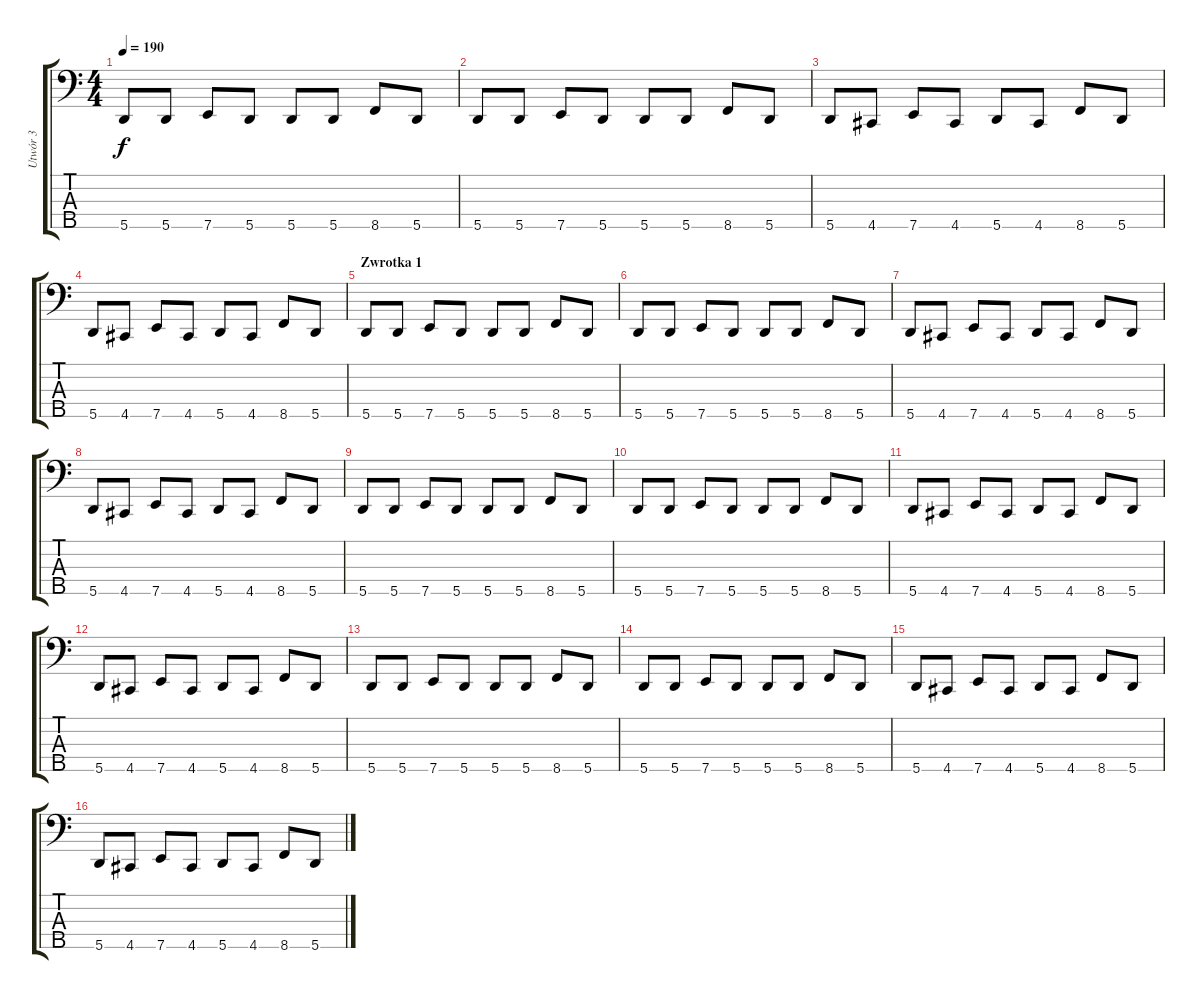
\track ("Utwór 3" "Utwór 3") {instrument electricbasspick}
\staff {score tabs}
\tuning (F2 C2 G1 D1 A0) {hide}
\ts (4 4)
\tempo 190
\clef f4
\ks c
5.5.8{dy f} 5.5.8 7.5.8 5.5.8 5.5.8 5.5.8 8.5.8 5.5.8 |
5.5.8 5.5.8 7.5.8 5.5.8 5.5.8 5.5.8 8.5.8 5.5.8 |
5.5.8 4.5.8 7.5.8 4.5.8 5.5.8 4.5.8 8.5.8 5.5.8 |
5.5.8 4.5.8 7.5.8 4.5.8 5.5.8 4.5.8 8.5.8 5.5.8 |
\section ("" "Zwrotka 1")
5.5.8 5.5.8 7.5.8 5.5.8 5.5.8 5.5.8 8.5.8 5.5.8 |
5.5.8 5.5.8 7.5.8 5.5.8 5.5.8 5.5.8 8.5.8 5.5.8 |
5.5.8 4.5.8 7.5.8 4.5.8 5.5.8 4.5.8 8.5.8 5.5.8 |
5.5.8 4.5.8 7.5.8 4.5.8 5.5.8 4.5.8 8.5.8 5.5.8 |
5.5.8 5.5.8 7.5.8 5.5.8 5.5.8 5.5.8 8.5.8 5.5.8 |
5.5.8 5.5.8 7.5.8 5.5.8 5.5.8 5.5.8 8.5.8 5.5.8 |
5.5.8 4.5.8 7.5.8 4.5.8 5.5.8 4.5.8 8.5.8 5.5.8 |
5.5.8 4.5.8 7.5.8 4.5.8 5.5.8 4.5.8 8.5.8 5.5.8 |
5.5.8 5.5.8 7.5.8 5.5.8 5.5.8 5.5.8 8.5.8 5.5.8 |
5.5.8 5.5.8 7.5.8 5.5.8 5.5.8 5.5.8 8.5.8 5.5.8 |
5.5.8 4.5.8 7.5.8 4.5.8 5.5.8 4.5.8 8.5.8 5.5.8 |
5.5.8 4.5.8 7.5.8 4.5.8 5.5.8 4.5.8 8.5.8 5.5.8
